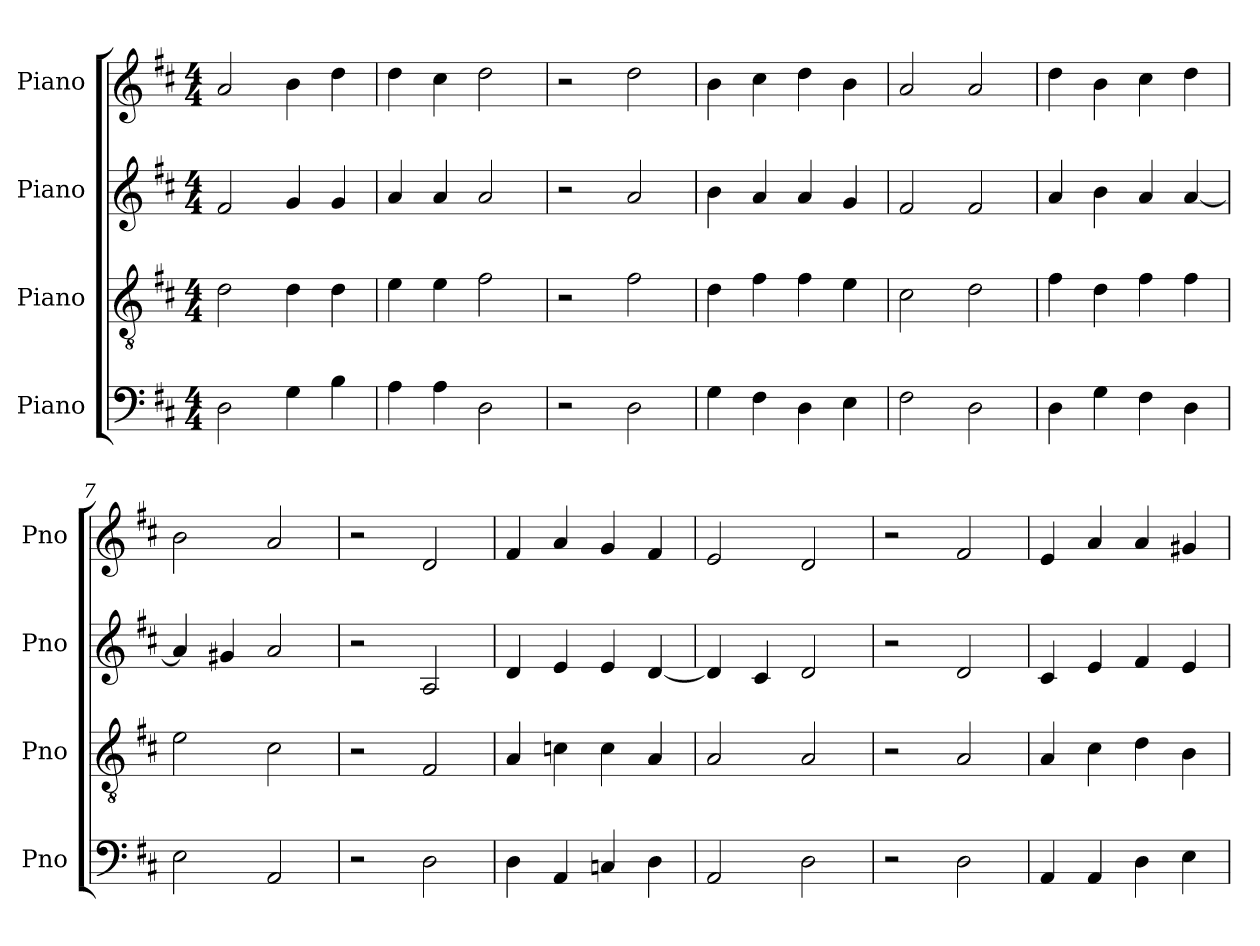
**kern	**kern	**kern	**kern
*part4	*part3	*part2	*part1
*staff4	*staff3	*staff2	*staff1
*I"Piano	*I"Piano	*I"Piano	*I"Piano
*I'Pno	*I'Pno	*I'Pno	*I'Pno
*clefF4	*clefGv2	*clefG2	*clefG2
*k[f#c#]	*k[f#c#]	*k[f#c#]	*k[f#c#]
*M4/4	*M4/4	*M4/4	*M4/4
=1	=1	=1	=1
2D\	2d\	2f#/	2a/
4G\	4d\	4g/	4b\
4B\	4d\	4g/	4dd\
=2	=2	=2	=2
4A\	4e\	4a/	4dd\
4A\	4e\	4a/	4cc#\
2D\	2f#\	2a/	2dd\
=3	=3	=3	=3
2r	2r	2r	2r
2D\	2f#\	2a/	2dd\
=4	=4	=4	=4
4G\	4d\	4b\	4b\
4F#\	4f#\	4a/	4cc#\
4D\	4f#\	4a/	4dd\
4E\	4e\	4g/	4b\
=5	=5	=5	=5
2F#\	2c#\	2f#/	2a/
2D\	2d\	2f#/	2a/
=6	=6	=6	=6
4D\	4f#\	4a/	4dd\
4G\	4d\	4b\	4b\
4F#\	4f#\	4a/	4cc#\
4D\	4f#\	[4a/	4dd\
=7	=7	=7	=7
2E\	2e\	4a/]	2b\
.	.	4g#X/	.
2AA/	2c#\	2a/	2a/
=8	=8	=8	=8
2r	2r	2r	2r
2D\	2F#/	2A/	2d/
=9	=9	=9	=9
4D\	4A/	4d/	4f#/
4AA/	4cn\	4e/	4a/
4Cn/	4c\	4e/	4g/
4D\	4A/	[4d/	4f#/
!!LO:LB:g=z
=10	=10	=10	=10
2AA/	2A/	4d/]	2e/
.	.	4c#/	.
2D\	2A/	2d/	2d/
=11	=11	=11	=11
2r	2r	2r	2r
2D\	2A/	2d/	2f#/
=12	=12	=12	=12
4AA/	4A/	4c#/	4e/
4AA/	4c#\	4e/	4a/
4D\	4d\	4f#/	4a/
4E\	4B\	4e/	4g#X/
=	=	=	=
*-	*-	*-	*-
